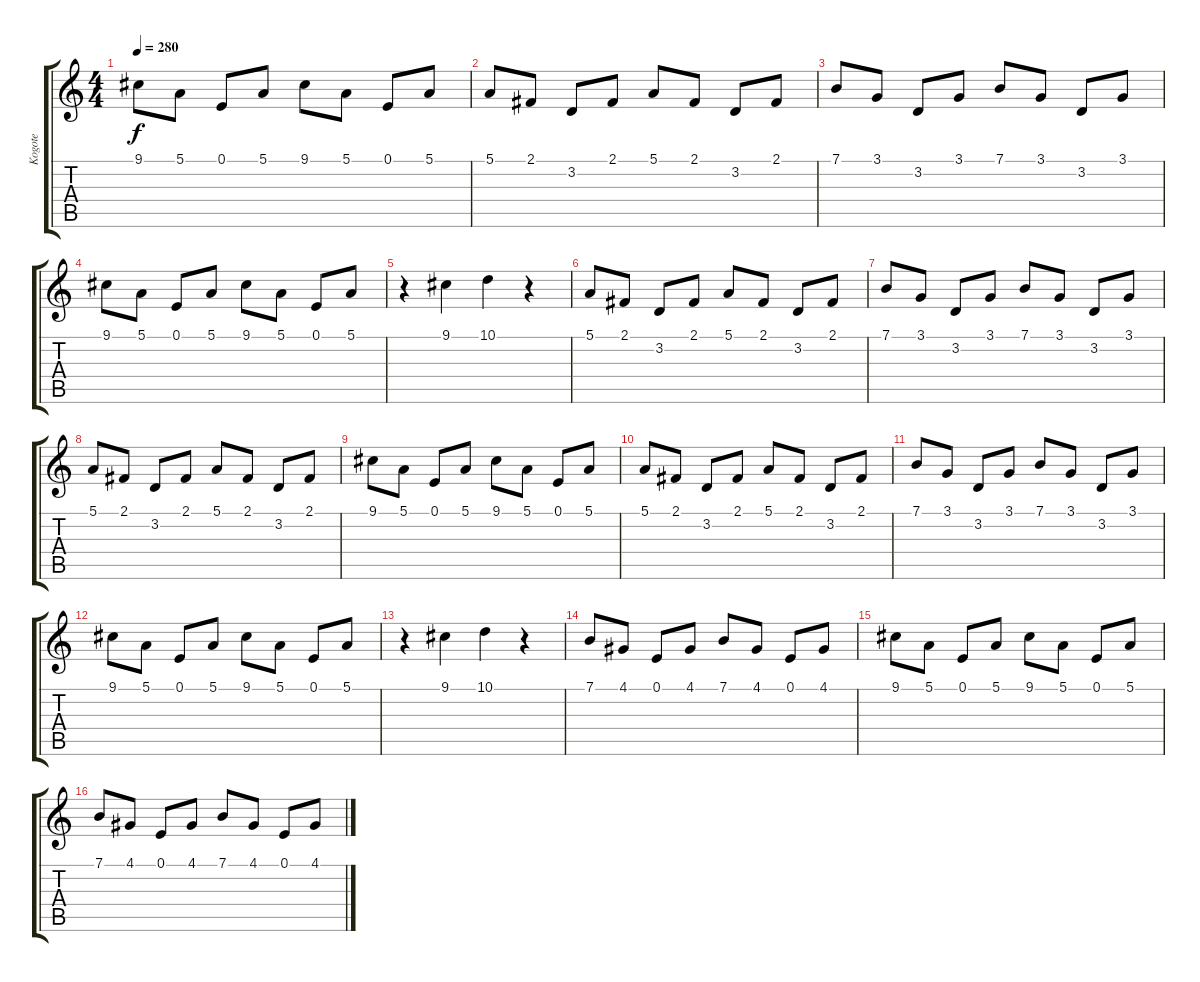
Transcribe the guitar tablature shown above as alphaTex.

\track ("Kogote" "Kogote") {instrument accordion}
\staff {score tabs}
\tuning (E4 B3 G3 D3 A2 E2) {hide}
\ts (4 4)
\tempo 280
\clef g2
\ks c
9.1.8{dy f} 5.1.8 0.1.8 5.1.8 9.1.8 5.1.8 0.1.8 5.1.8 |
5.1.8 2.1.8 3.2.8 2.1.8 5.1.8 2.1.8 3.2.8 2.1.8 |
7.1.8 3.1.8 3.2.8 3.1.8 7.1.8 3.1.8 3.2.8 3.1.8 |
9.1.8 5.1.8 0.1.8 5.1.8 9.1.8 5.1.8 0.1.8 5.1.8 |
r.4 9.1.4 10.1.4 r.4 |
5.1.8 2.1.8 3.2.8 2.1.8 5.1.8 2.1.8 3.2.8 2.1.8 |
7.1.8 3.1.8 3.2.8 3.1.8 7.1.8 3.1.8 3.2.8 3.1.8 |
5.1.8 2.1.8 3.2.8 2.1.8 5.1.8 2.1.8 3.2.8 2.1.8 |
9.1.8 5.1.8 0.1.8 5.1.8 9.1.8 5.1.8 0.1.8 5.1.8 |
5.1.8 2.1.8 3.2.8 2.1.8 5.1.8 2.1.8 3.2.8 2.1.8 |
7.1.8 3.1.8 3.2.8 3.1.8 7.1.8 3.1.8 3.2.8 3.1.8 |
9.1.8 5.1.8 0.1.8 5.1.8 9.1.8 5.1.8 0.1.8 5.1.8 |
r.4 9.1.4 10.1.4 r.4 |
7.1.8 4.1.8 0.1.8 4.1.8 7.1.8 4.1.8 0.1.8 4.1.8 |
9.1.8 5.1.8 0.1.8 5.1.8 9.1.8 5.1.8 0.1.8 5.1.8 |
7.1.8 4.1.8 0.1.8 4.1.8 7.1.8 4.1.8 0.1.8 4.1.8
